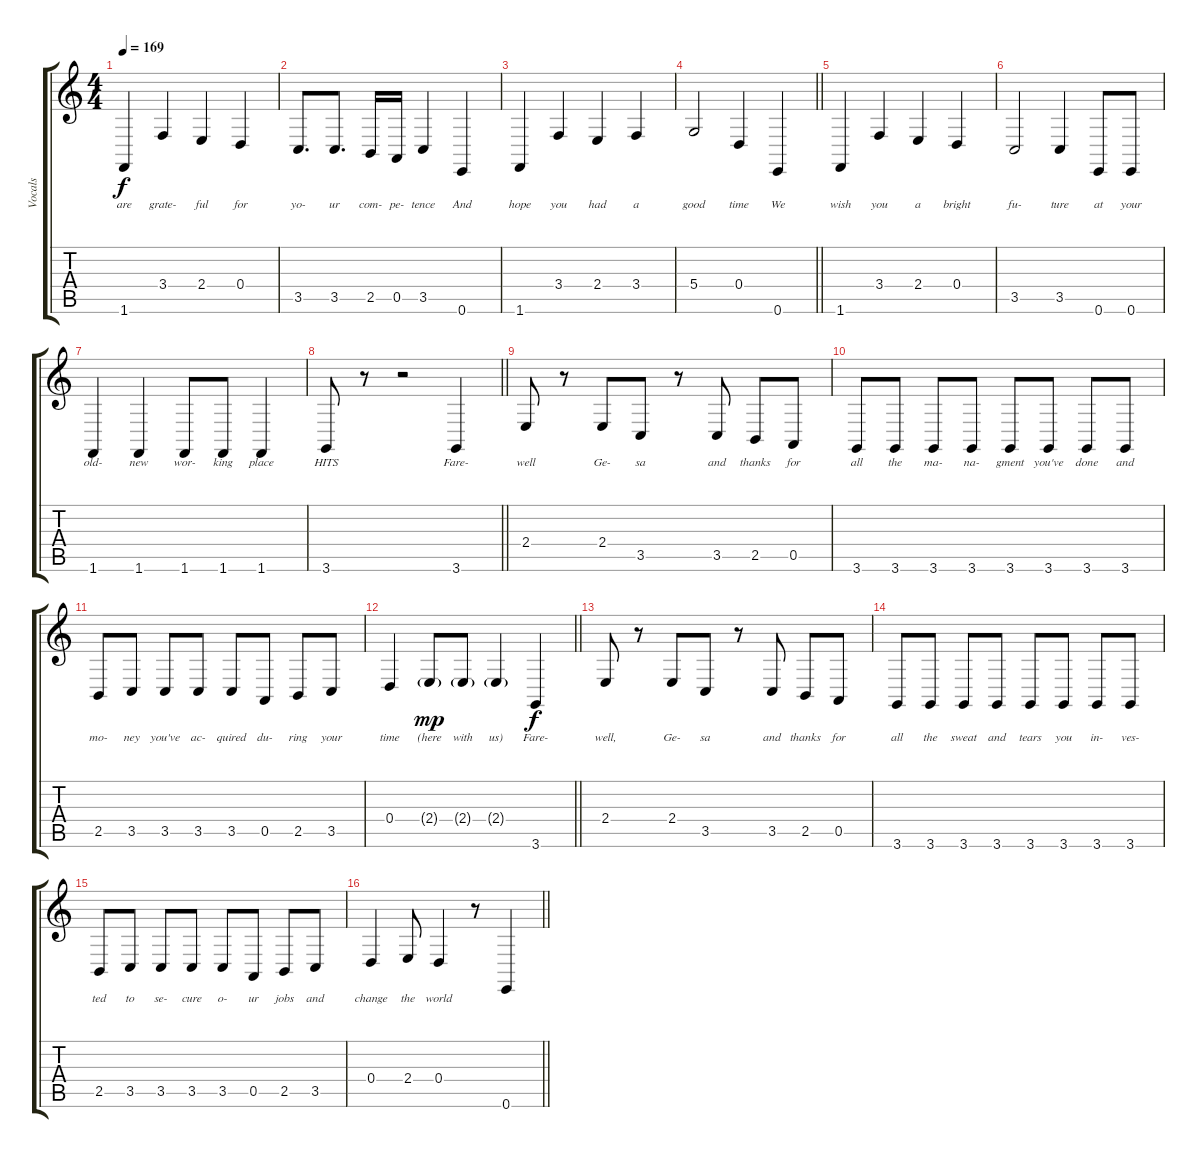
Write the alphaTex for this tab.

\track ("Vocals" "Vocals") {instrument oboe}
\staff {score tabs}
\tuning (E4 B3 G3 D3 A2 E2) {hide}
\ts (4 4)
\section ("" "")
\tempo 169
\clef g2
\ks c
1.6.4{lyrics (0 "are") lyrics (1 "") lyrics (2 "") lyrics (3 "") lyrics (4 "") dy f} 3.4.4{lyrics (0 "grate-") lyrics (1 "") lyrics (2 "") lyrics (3 "") lyrics (4 "")} 2.4.4{lyrics (0 "ful") lyrics (1 "") lyrics (2 "") lyrics (3 "") lyrics (4 "")} 0.4.4{lyrics (0 "for") lyrics (1 "") lyrics (2 "") lyrics (3 "") lyrics (4 "")} |
3.5.8{d lyrics (0 "yo-") lyrics (1 "") lyrics (2 "") lyrics (3 "") lyrics (4 "")} 3.5.8{d lyrics (0 "ur") lyrics (1 "") lyrics (2 "") lyrics (3 "") lyrics (4 "")} 2.5.16{lyrics (0 "com-") lyrics (1 "") lyrics (2 "") lyrics (3 "") lyrics (4 "")} 0.5.16{lyrics (0 "pe-") lyrics (1 "") lyrics (2 "") lyrics (3 "") lyrics (4 "")} 3.5.4{lyrics (0 "tence") lyrics (1 "") lyrics (2 "") lyrics (3 "") lyrics (4 "")} 0.6.4{lyrics (0 "And") lyrics (1 "") lyrics (2 "") lyrics (3 "") lyrics (4 "")} |
1.6.4{lyrics (0 "hope") lyrics (1 "") lyrics (2 "") lyrics (3 "") lyrics (4 "")} 3.4.4{lyrics (0 "you") lyrics (1 "") lyrics (2 "") lyrics (3 "") lyrics (4 "")} 2.4.4{lyrics (0 "had") lyrics (1 "") lyrics (2 "") lyrics (3 "") lyrics (4 "")} 3.4.4{lyrics (0 "a") lyrics (1 "") lyrics (2 "") lyrics (3 "") lyrics (4 "")} |
\barLineRight lightlight
5.4.2{lyrics (0 "good") lyrics (1 "") lyrics (2 "") lyrics (3 "") lyrics (4 "")} 0.4.4{lyrics (0 "time") lyrics (1 "") lyrics (2 "") lyrics (3 "") lyrics (4 "")} 0.6.4{lyrics (0 "We") lyrics (1 "") lyrics (2 "") lyrics (3 "") lyrics (4 "")} |
1.6.4{lyrics (0 "wish") lyrics (1 "") lyrics (2 "") lyrics (3 "") lyrics (4 "")} 3.4.4{lyrics (0 "you") lyrics (1 "") lyrics (2 "") lyrics (3 "") lyrics (4 "")} 2.4.4{lyrics (0 "a") lyrics (1 "") lyrics (2 "") lyrics (3 "") lyrics (4 "")} 0.4.4{lyrics (0 "bright") lyrics (1 "") lyrics (2 "") lyrics (3 "") lyrics (4 "")} |
3.5.2{lyrics (0 "fu-") lyrics (1 "") lyrics (2 "") lyrics (3 "") lyrics (4 "")} 3.5.4{lyrics (0 "ture") lyrics (1 "") lyrics (2 "") lyrics (3 "") lyrics (4 "")} 0.6.8{lyrics (0 "at") lyrics (1 "") lyrics (2 "") lyrics (3 "") lyrics (4 "")} 0.6.8{lyrics (0 "your") lyrics (1 "") lyrics (2 "") lyrics (3 "") lyrics (4 "")} |
1.6.4{lyrics (0 "old-") lyrics (1 "") lyrics (2 "") lyrics (3 "") lyrics (4 "")} 1.6.4{lyrics (0 "new") lyrics (1 "") lyrics (2 "") lyrics (3 "") lyrics (4 "")} 1.6.8{lyrics (0 "wor-") lyrics (1 "") lyrics (2 "") lyrics (3 "") lyrics (4 "")} 1.6.8{lyrics (0 "king") lyrics (1 "") lyrics (2 "") lyrics (3 "") lyrics (4 "")} 1.6.4{lyrics (0 "place") lyrics (1 "") lyrics (2 "") lyrics (3 "") lyrics (4 "")} |
\barLineRight lightlight
3.6.8{lyrics (0 "HITS") lyrics (1 "") lyrics (2 "") lyrics (3 "") lyrics (4 "")} r.8 r.2 3.6.4{lyrics (0 "Fare-") lyrics (1 "") lyrics (2 "") lyrics (3 "") lyrics (4 "")} |
\section ("" "")
2.4.8{lyrics (0 "well") lyrics (1 "") lyrics (2 "") lyrics (3 "") lyrics (4 "")} r.8 2.4.8{lyrics (0 "Ge-") lyrics (1 "") lyrics (2 "") lyrics (3 "") lyrics (4 "")} 3.5.8{lyrics (0 "sa") lyrics (1 "") lyrics (2 "") lyrics (3 "") lyrics (4 "")} r.8 3.5.8{lyrics (0 "and") lyrics (1 "") lyrics (2 "") lyrics (3 "") lyrics (4 "")} 2.5.8{lyrics (0 "thanks") lyrics (1 "") lyrics (2 "") lyrics (3 "") lyrics (4 "")} 0.5.8{lyrics (0 "for") lyrics (1 "") lyrics (2 "") lyrics (3 "") lyrics (4 "")} |
3.6.8{lyrics (0 "all") lyrics (1 "") lyrics (2 "") lyrics (3 "") lyrics (4 "")} 3.6.8{lyrics (0 "the") lyrics (1 "") lyrics (2 "") lyrics (3 "") lyrics (4 "")} 3.6.8{lyrics (0 "ma-") lyrics (1 "") lyrics (2 "") lyrics (3 "") lyrics (4 "")} 3.6.8{lyrics (0 "na-") lyrics (1 "") lyrics (2 "") lyrics (3 "") lyrics (4 "")} 3.6.8{lyrics (0 "gment") lyrics (1 "") lyrics (2 "") lyrics (3 "") lyrics (4 "")} 3.6.8{lyrics (0 "you've") lyrics (1 "") lyrics (2 "") lyrics (3 "") lyrics (4 "")} 3.6.8{lyrics (0 "done") lyrics (1 "") lyrics (2 "") lyrics (3 "") lyrics (4 "")} 3.6.8{lyrics (0 "and") lyrics (1 "") lyrics (2 "") lyrics (3 "") lyrics (4 "")} |
2.5.8{lyrics (0 "mo-") lyrics (1 "") lyrics (2 "") lyrics (3 "") lyrics (4 "")} 3.5.8{lyrics (0 "ney") lyrics (1 "") lyrics (2 "") lyrics (3 "") lyrics (4 "")} 3.5.8{lyrics (0 "you've") lyrics (1 "") lyrics (2 "") lyrics (3 "") lyrics (4 "")} 3.5.8{lyrics (0 "ac-") lyrics (1 "") lyrics (2 "") lyrics (3 "") lyrics (4 "")} 3.5.8{lyrics (0 "quired") lyrics (1 "") lyrics (2 "") lyrics (3 "") lyrics (4 "")} 0.5.8{lyrics (0 "du-") lyrics (1 "") lyrics (2 "") lyrics (3 "") lyrics (4 "")} 2.5.8{lyrics (0 "ring") lyrics (1 "") lyrics (2 "") lyrics (3 "") lyrics (4 "")} 3.5.8{lyrics (0 "your") lyrics (1 "") lyrics (2 "") lyrics (3 "") lyrics (4 "")} |
\barLineRight lightlight
0.4.4{lyrics (0 "time") lyrics (1 "") lyrics (2 "") lyrics (3 "") lyrics (4 "")} 2.4{g}.8{lyrics (0 "(here") lyrics (1 "") lyrics (2 "") lyrics (3 "") lyrics (4 "") dy mp} 2.4{g}.8{lyrics (0 "with") lyrics (1 "") lyrics (2 "") lyrics (3 "") lyrics (4 "")} 2.4{g}.4{lyrics (0 "us)") lyrics (1 "") lyrics (2 "") lyrics (3 "") lyrics (4 "")} 3.6.4{lyrics (0 "Fare-") lyrics (1 "") lyrics (2 "") lyrics (3 "") lyrics (4 "") dy f} |
2.4.8{lyrics (0 "well,") lyrics (1 "") lyrics (2 "") lyrics (3 "") lyrics (4 "")} r.8 2.4.8{lyrics (0 "Ge-") lyrics (1 "") lyrics (2 "") lyrics (3 "") lyrics (4 "")} 3.5.8{lyrics (0 "sa") lyrics (1 "") lyrics (2 "") lyrics (3 "") lyrics (4 "")} r.8 3.5.8{lyrics (0 "and") lyrics (1 "") lyrics (2 "") lyrics (3 "") lyrics (4 "")} 2.5.8{lyrics (0 "thanks") lyrics (1 "") lyrics (2 "") lyrics (3 "") lyrics (4 "")} 0.5.8{lyrics (0 "for") lyrics (1 "") lyrics (2 "") lyrics (3 "") lyrics (4 "")} |
3.6.8{lyrics (0 "all") lyrics (1 "") lyrics (2 "") lyrics (3 "") lyrics (4 "")} 3.6.8{lyrics (0 "the") lyrics (1 "") lyrics (2 "") lyrics (3 "") lyrics (4 "")} 3.6.8{lyrics (0 "sweat") lyrics (1 "") lyrics (2 "") lyrics (3 "") lyrics (4 "")} 3.6.8{lyrics (0 "and") lyrics (1 "") lyrics (2 "") lyrics (3 "") lyrics (4 "")} 3.6.8{lyrics (0 "tears") lyrics (1 "") lyrics (2 "") lyrics (3 "") lyrics (4 "")} 3.6.8{lyrics (0 "you") lyrics (1 "") lyrics (2 "") lyrics (3 "") lyrics (4 "")} 3.6.8{lyrics (0 "in-") lyrics (1 "") lyrics (2 "") lyrics (3 "") lyrics (4 "")} 3.6.8{lyrics (0 "ves-") lyrics (1 "") lyrics (2 "") lyrics (3 "") lyrics (4 "")} |
2.5.8{lyrics (0 "ted") lyrics (1 "") lyrics (2 "") lyrics (3 "") lyrics (4 "")} 3.5.8{lyrics (0 "to") lyrics (1 "") lyrics (2 "") lyrics (3 "") lyrics (4 "")} 3.5.8{lyrics (0 "se-") lyrics (1 "") lyrics (2 "") lyrics (3 "") lyrics (4 "")} 3.5.8{lyrics (0 "cure") lyrics (1 "") lyrics (2 "") lyrics (3 "") lyrics (4 "")} 3.5.8{lyrics (0 "o-") lyrics (1 "") lyrics (2 "") lyrics (3 "") lyrics (4 "")} 0.5.8{lyrics (0 "ur") lyrics (1 "") lyrics (2 "") lyrics (3 "") lyrics (4 "")} 2.5.8{lyrics (0 "jobs") lyrics (1 "") lyrics (2 "") lyrics (3 "") lyrics (4 "")} 3.5.8{lyrics (0 "and") lyrics (1 "") lyrics (2 "") lyrics (3 "") lyrics (4 "")} |
\barLineRight lightlight
0.4.4{lyrics (0 "change") lyrics (1 "") lyrics (2 "") lyrics (3 "") lyrics (4 "")} 2.4.8{lyrics (0 "the") lyrics (1 "") lyrics (2 "") lyrics (3 "") lyrics (4 "")} 0.4.4{lyrics (0 "world") lyrics (1 "") lyrics (2 "") lyrics (3 "") lyrics (4 "")} r.8 0.6.4
